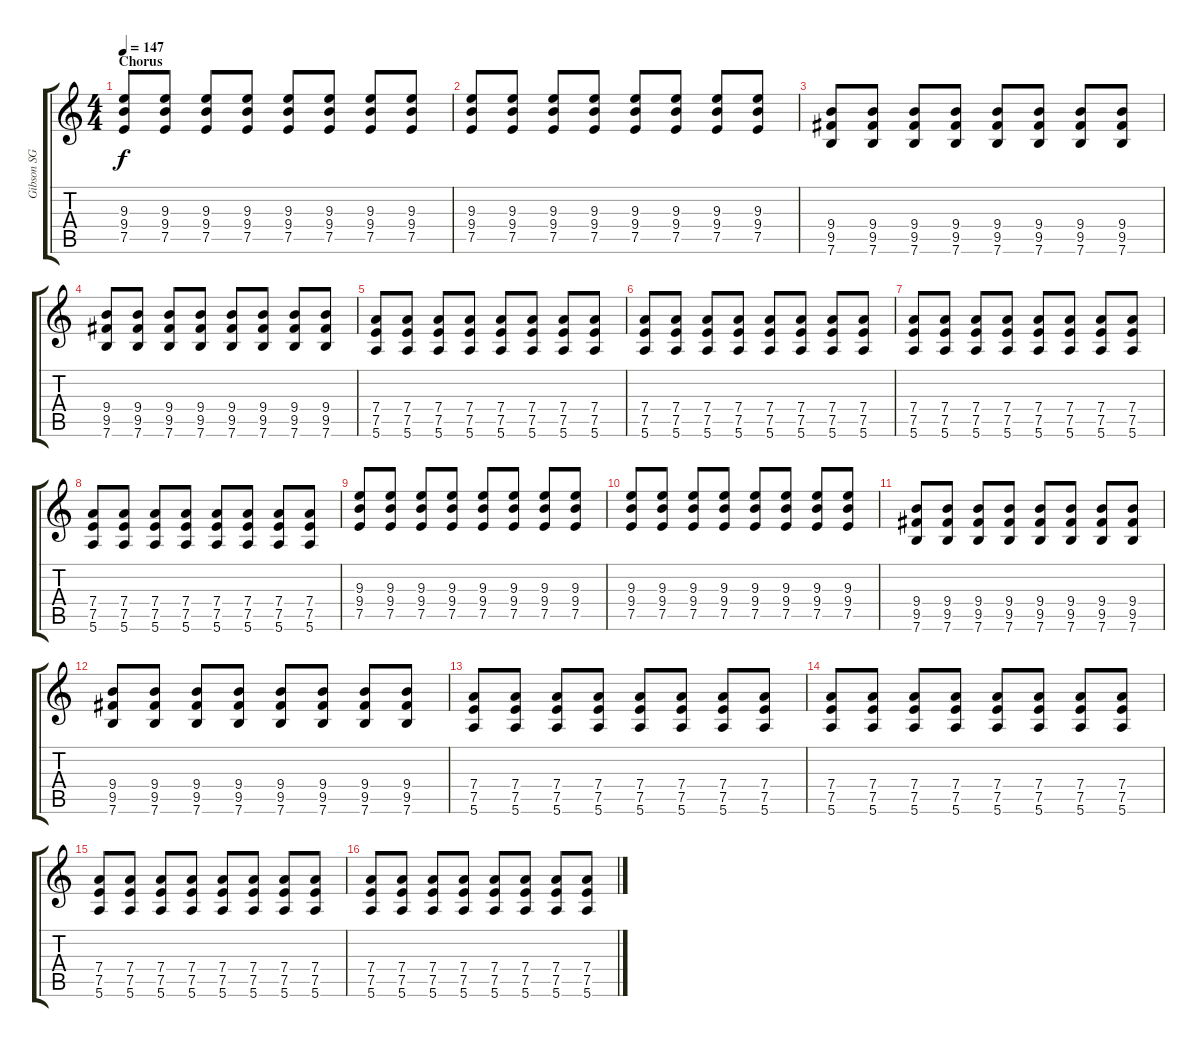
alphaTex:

\track ("Gibson SG" "Gibson SG") {instrument distortionguitar}
\staff {score tabs}
\tuning (E4 B3 G3 D3 A2 E2) {hide}
\ts (4 4)
\section ("" "Chorus")
\tempo 147
\clef g2
\ks c
(9.3 9.4 7.5).8{dy f} (9.3 9.4 7.5).8 (9.3 9.4 7.5).8 (9.3 9.4 7.5).8 (9.3 9.4 7.5).8 (9.3 9.4 7.5).8 (9.3 9.4 7.5).8 (9.3 9.4 7.5).8 |
(9.3 9.4 7.5).8 (9.3 9.4 7.5).8 (9.3 9.4 7.5).8 (9.3 9.4 7.5).8 (9.3 9.4 7.5).8 (9.3 9.4 7.5).8 (9.3 9.4 7.5).8 (9.3 9.4 7.5).8 |
(9.4 9.5 7.6).8 (9.4 9.5 7.6).8 (9.4 9.5 7.6).8 (9.4 9.5 7.6).8 (9.4 9.5 7.6).8 (9.4 9.5 7.6).8 (9.4 9.5 7.6).8 (9.4 9.5 7.6).8 |
(9.4 9.5 7.6).8 (9.4 9.5 7.6).8 (9.4 9.5 7.6).8 (9.4 9.5 7.6).8 (9.4 9.5 7.6).8 (9.4 9.5 7.6).8 (9.4 9.5 7.6).8 (9.4 9.5 7.6).8 |
(7.4 7.5 5.6).8 (7.4 7.5 5.6).8 (7.4 7.5 5.6).8 (7.4 7.5 5.6).8 (7.4 7.5 5.6).8 (7.4 7.5 5.6).8 (7.4 7.5 5.6).8 (7.4 7.5 5.6).8 |
(7.4 7.5 5.6).8 (7.4 7.5 5.6).8 (7.4 7.5 5.6).8 (7.4 7.5 5.6).8 (7.4 7.5 5.6).8 (7.4 7.5 5.6).8 (7.4 7.5 5.6).8 (7.4 7.5 5.6).8 |
(7.4 7.5 5.6).8 (7.4 7.5 5.6).8 (7.4 7.5 5.6).8 (7.4 7.5 5.6).8 (7.4 7.5 5.6).8 (7.4 7.5 5.6).8 (7.4 7.5 5.6).8 (7.4 7.5 5.6).8 |
(7.4 7.5 5.6).8 (7.4 7.5 5.6).8 (7.4 7.5 5.6).8 (7.4 7.5 5.6).8 (7.4 7.5 5.6).8 (7.4 7.5 5.6).8 (7.4 7.5 5.6).8 (7.4 7.5 5.6).8 |
(9.3 9.4 7.5).8 (9.3 9.4 7.5).8 (9.3 9.4 7.5).8 (9.3 9.4 7.5).8 (9.3 9.4 7.5).8 (9.3 9.4 7.5).8 (9.3 9.4 7.5).8 (9.3 9.4 7.5).8 |
(9.3 9.4 7.5).8 (9.3 9.4 7.5).8 (9.3 9.4 7.5).8 (9.3 9.4 7.5).8 (9.3 9.4 7.5).8 (9.3 9.4 7.5).8 (9.3 9.4 7.5).8 (9.3 9.4 7.5).8 |
(9.4 9.5 7.6).8 (9.4 9.5 7.6).8 (9.4 9.5 7.6).8 (9.4 9.5 7.6).8 (9.4 9.5 7.6).8 (9.4 9.5 7.6).8 (9.4 9.5 7.6).8 (9.4 9.5 7.6).8 |
(9.4 9.5 7.6).8 (9.4 9.5 7.6).8 (9.4 9.5 7.6).8 (9.4 9.5 7.6).8 (9.4 9.5 7.6).8 (9.4 9.5 7.6).8 (9.4 9.5 7.6).8 (9.4 9.5 7.6).8 |
(7.4 7.5 5.6).8 (7.4 7.5 5.6).8 (7.4 7.5 5.6).8 (7.4 7.5 5.6).8 (7.4 7.5 5.6).8 (7.4 7.5 5.6).8 (7.4 7.5 5.6).8 (7.4 7.5 5.6).8 |
(7.4 7.5 5.6).8 (7.4 7.5 5.6).8 (7.4 7.5 5.6).8 (7.4 7.5 5.6).8 (7.4 7.5 5.6).8 (7.4 7.5 5.6).8 (7.4 7.5 5.6).8 (7.4 7.5 5.6).8 |
(7.4 7.5 5.6).8 (7.4 7.5 5.6).8 (7.4 7.5 5.6).8 (7.4 7.5 5.6).8 (7.4 7.5 5.6).8 (7.4 7.5 5.6).8 (7.4 7.5 5.6).8 (7.4 7.5 5.6).8 |
(7.4 7.5 5.6).8 (7.4 7.5 5.6).8 (7.4 7.5 5.6).8 (7.4 7.5 5.6).8 (7.4 7.5 5.6).8 (7.4 7.5 5.6).8 (7.4 7.5 5.6).8 (7.4 7.5 5.6).8
